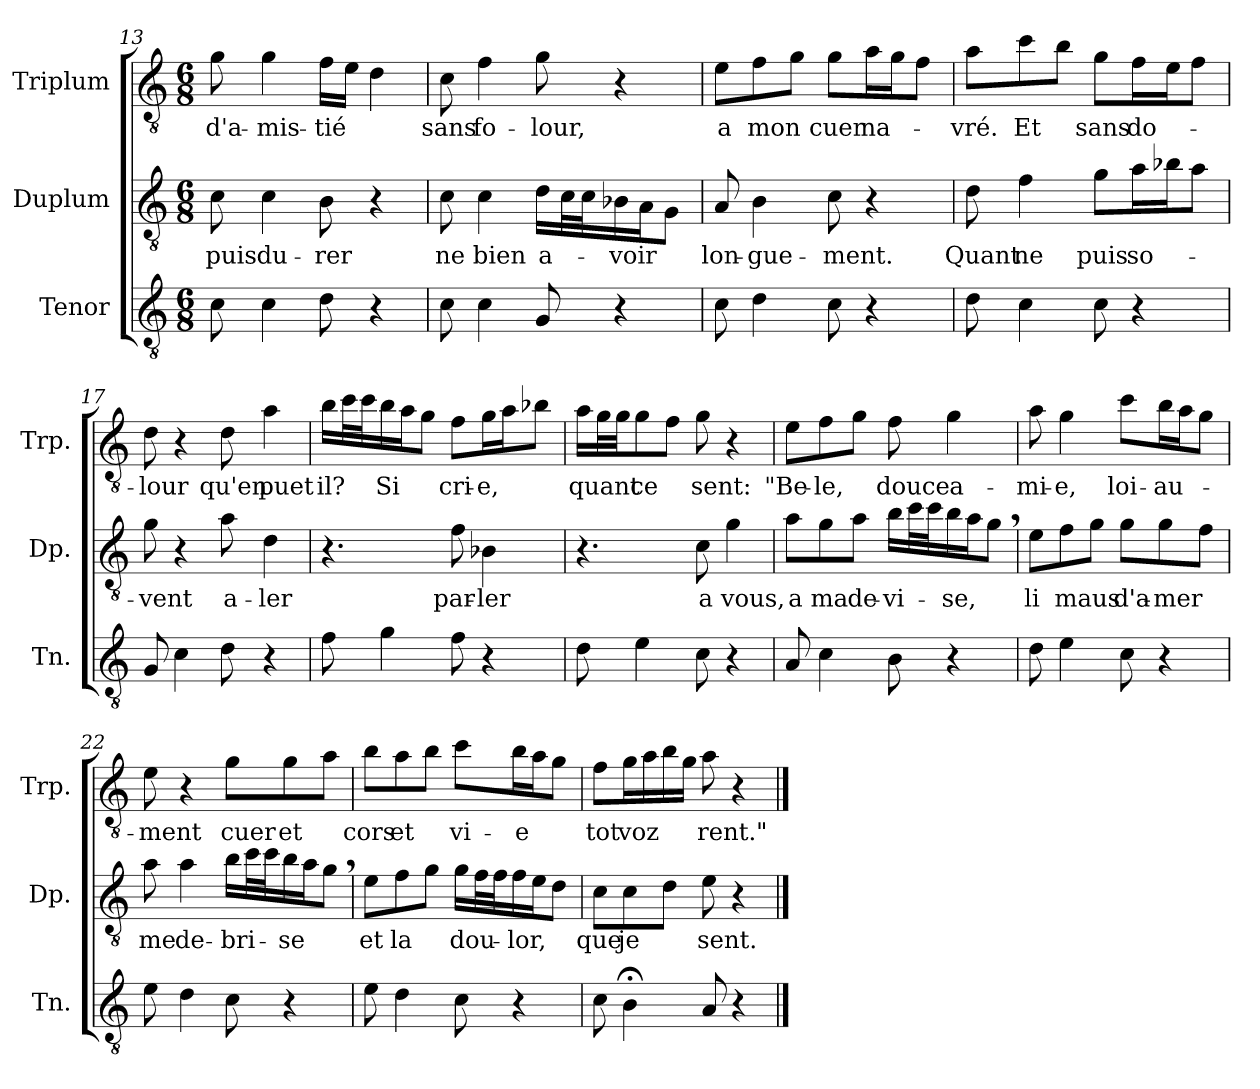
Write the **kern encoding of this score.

**kern	**kern	**text	**kern	**text
*part3	*part2	*part2	*part1	*part1
*staff3	*staff2	*staff2	*staff1	*staff1
*I"Tenor	*I"Duplum	*	*I"Triplum	*
*I'Tn.	*I'Dp.	*	*I'Trp.	*
!!LO:PB:g=z
*clefGv2	*clefGv2	*	*clefGv2	*
*k[]	*k[]	*	*k[]	*
*M6/8	*M6/8	*	*M6/8	*
=13	=13	=13	=13	=13
!	!	!LO:LY:b	!	!LO:LY:b
8c\	8c\	puis	8g\	d'a-
!	!	!LO:LY:b	!	!LO:LY:b
4c\	4c\	du-	4g\	-mis-
!	!	!LO:LY:b	!	!LO:LY:b
8d\	8B\	-rer	16f\LL	-tié
.	.	.	16e\JJ	.
4r	4r	.	4d\	.
=14	=14	=14	=14	=14
!	!	!LO:LY:b	!	!LO:LY:b
8c\	8c\	ne	8c\	sans
!	!	!LO:LY:b	!	!LO:LY:b
4c\	4c\	bien	4f\	fo-
!	!	!LO:LY:b	!	!LO:LY:b
8G/	16d\LL	a-	8g\	-lour,
*	*tremolo	*	*	*
.	32c\	.	.	.
.	32c\	.	.	.
*	*Xtremolo	*	*	*
!	!	!LO:LY:b	!	!
4r	16B-i\	-voir	4r	.
.	16A\J	.	.	.
.	8G\J	.	.	.
=15	=15	=15	=15	=15
!	!	!LO:LY:b	!	!LO:LY:b
8c\	8A/	lon-	8e\L	a
!	!	!LO:LY:b	!	!LO:LY:b
4d\	4B\	-gue-	8f\	mon
.	.	.	8g\J	.
!	!	!LO:LY:b	!	!LO:LY:b
8c\	8c\	-ment.	8g\L	cuer
!	!	!	!	!LO:LY:b
4r	4r	.	16a\L	na-
.	.	.	16g\J	.
.	.	.	8f\J	.
=16	=16	=16	=16	=16
!	!	!LO:LY:b	!	!LO:LY:b
8d\	8d\	Quant	8a\L	-vré.
!	!	!LO:LY:b	!	!LO:LY:b
4c\	4f\	ne	8cc\	Et
.	.	.	8b\J	.
!	!	!LO:LY:b	!	!LO:LY:b
8c\	8g\L	puis	8g\L	sans
!	!	!LO:LY:b	!	!LO:LY:b
4r	16a\L	so-	16f\L	do-
.	16b-i\J	.	16e\J	.
.	8a\J	.	8f\J	.
=17	=17	=17	=17	=17
!	!	!LO:LY:b	!	!LO:LY:b
8G/	8g\	-vent	8d\	-lour
4c\	4r	.	4r	.
!	!	!LO:LY:b	!	!LO:LY:b
8d\	8a\	a-	8d\	qu'en
!	!	!LO:LY:b	!	!LO:LY:b
4r	4d\	-ler	4a\	puet
!!LO:LB:g=z
=18	=18	=18	=18	=18
!	!	!	!	!LO:LY:b
8f\	4.r	.	16b\LL	il?
*	*	*	*tremolo	*
.	.	.	32cc\	.
.	.	.	32cc\	.
*	*	*	*Xtremolo	*
!	!	!	!	!LO:LY:b
4g\	.	.	16b\	Si
.	.	.	16a\J	.
.	.	.	8g\J	.
!	!	!LO:LY:b	!	!LO:LY:b
8f\	8f\	par-	8f\L	cri-
!	!	!LO:LY:b	!	!LO:LY:b
4r	4B-i\	-ler	16g\L	-e,
.	.	.	16a\J	.
.	.	.	8b-X\J	.
=19	=19	=19	=19	=19
!	!	!	!	!LO:LY:b
8d\	4.r	.	16a\LL	quant
*	*	*	*tremolo	*
.	.	.	32g\	.
.	.	.	32g\JJJ	.
*	*	*	*Xtremolo	*
!	!	!	!	!LO:LY:b
4e\	.	.	8g\	ce
.	.	.	8f\J	.
!	!	!LO:LY:b	!	!LO:LY:b
8c\	8c\	a	8g\	sent:
!	!	!LO:LY:b	!	!
4r	4g\	vous,	4r	.
=20	=20	=20	=20	=20
!	!	!LO:LY:b	!	!LO:LY:b
8A/	8a\L	a	8e\L	"Be-
!	!	!LO:LY:b	!	!LO:LY:b
4c\	8g\	ma	8f\	-le,
!	!	!LO:LY:b	!	!
.	8a\J	de-	8g\J	.
!	!	!LO:LY:b	!	!LO:LY:b
8B\	16b\LL	-vi-	8f\	douce
*	*tremolo	*	*	*
.	32cc\	.	.	.
.	32cc\	.	.	.
*	*Xtremolo	*	*	*
!	!	!LO:LY:b	!	!LO:LY:b
4r	16b\	-se,	4g\	a-
.	16a\J	.	.	.
.	8g,\J	.	.	.
=21	=21	=21	=21	=21
!	!	!LO:LY:b	!	!LO:LY:b
8d\	8e\L	li	8a\	-mi-
!	!	!LO:LY:b	!	!LO:LY:b
4e\	8f\	maus	4g\	-e,
.	8g\J	.	.	.
!	!	!LO:LY:b	!	!LO:LY:b
8c\	8g\L	d'a-	8cc\L	loi-
!	!	!LO:LY:b	!	!LO:LY:b
4r	8g\	-mer	16b\L	-au-
.	.	.	16a\J	.
.	8f\J	.	8g\J	.
!!LO:LB:g=z
=22	=22	=22	=22	=22
!	!	!LO:LY:b	!	!LO:LY:b
8e\	8a\	me	8e\	-ment
!	!	!LO:LY:b	!	!
4d\	4a\	de-	4r	.
!	!	!LO:LY:b	!	!LO:LY:b
8c\	16b\LL	-bri-	8g\L	cuer
*	*tremolo	*	*	*
.	32cc\	.	.	.
.	32cc\	.	.	.
*	*Xtremolo	*	*	*
!	!	!LO:LY:b	!	!LO:LY:b
4r	16b\	-se	8g\	et
.	16a\J	.	.	.
.	8g,\J	.	8a\J	.
=23	=23	=23	=23	=23
!	!	!LO:LY:b	!	!LO:LY:b
8e\	8e\L	et	8b\L	cors
!	!	!LO:LY:b	!	!LO:LY:b
4d\	8f\	la	8a\	et
.	8g\J	.	8b\J	.
!	!	!LO:LY:b	!	!LO:LY:b
8c\	16g\LL	dou-	8cc\L	vi-
*	*tremolo	*	*	*
.	32f\	.	.	.
.	32f\	.	.	.
*	*Xtremolo	*	*	*
!	!	!LO:LY:b	!	!LO:LY:b
4r	16f\	-lor,	16b\L	-e
.	16e\J	.	16a\J	.
.	8d\J	.	8g\J	.
=24	=24	=24	=24	=24
!	!	!LO:LY:b	!	!LO:LY:b
8c\	8c\L	que	8f\L	tot
!	!	!LO:LY:b	!	!LO:LY:b
4B;<\	8c\	je	16g\L	voz
.	.	.	16a\	.
.	8d\J	.	16b\	.
.	.	.	16g\JJ	.
!	!	!LO:LY:b	!	!LO:LY:b
8A/	8e\	sent.	8a\	rent."
4r	4r	.	4r	.
==	==	==	==	==
*-	*-	*-	*-	*-
